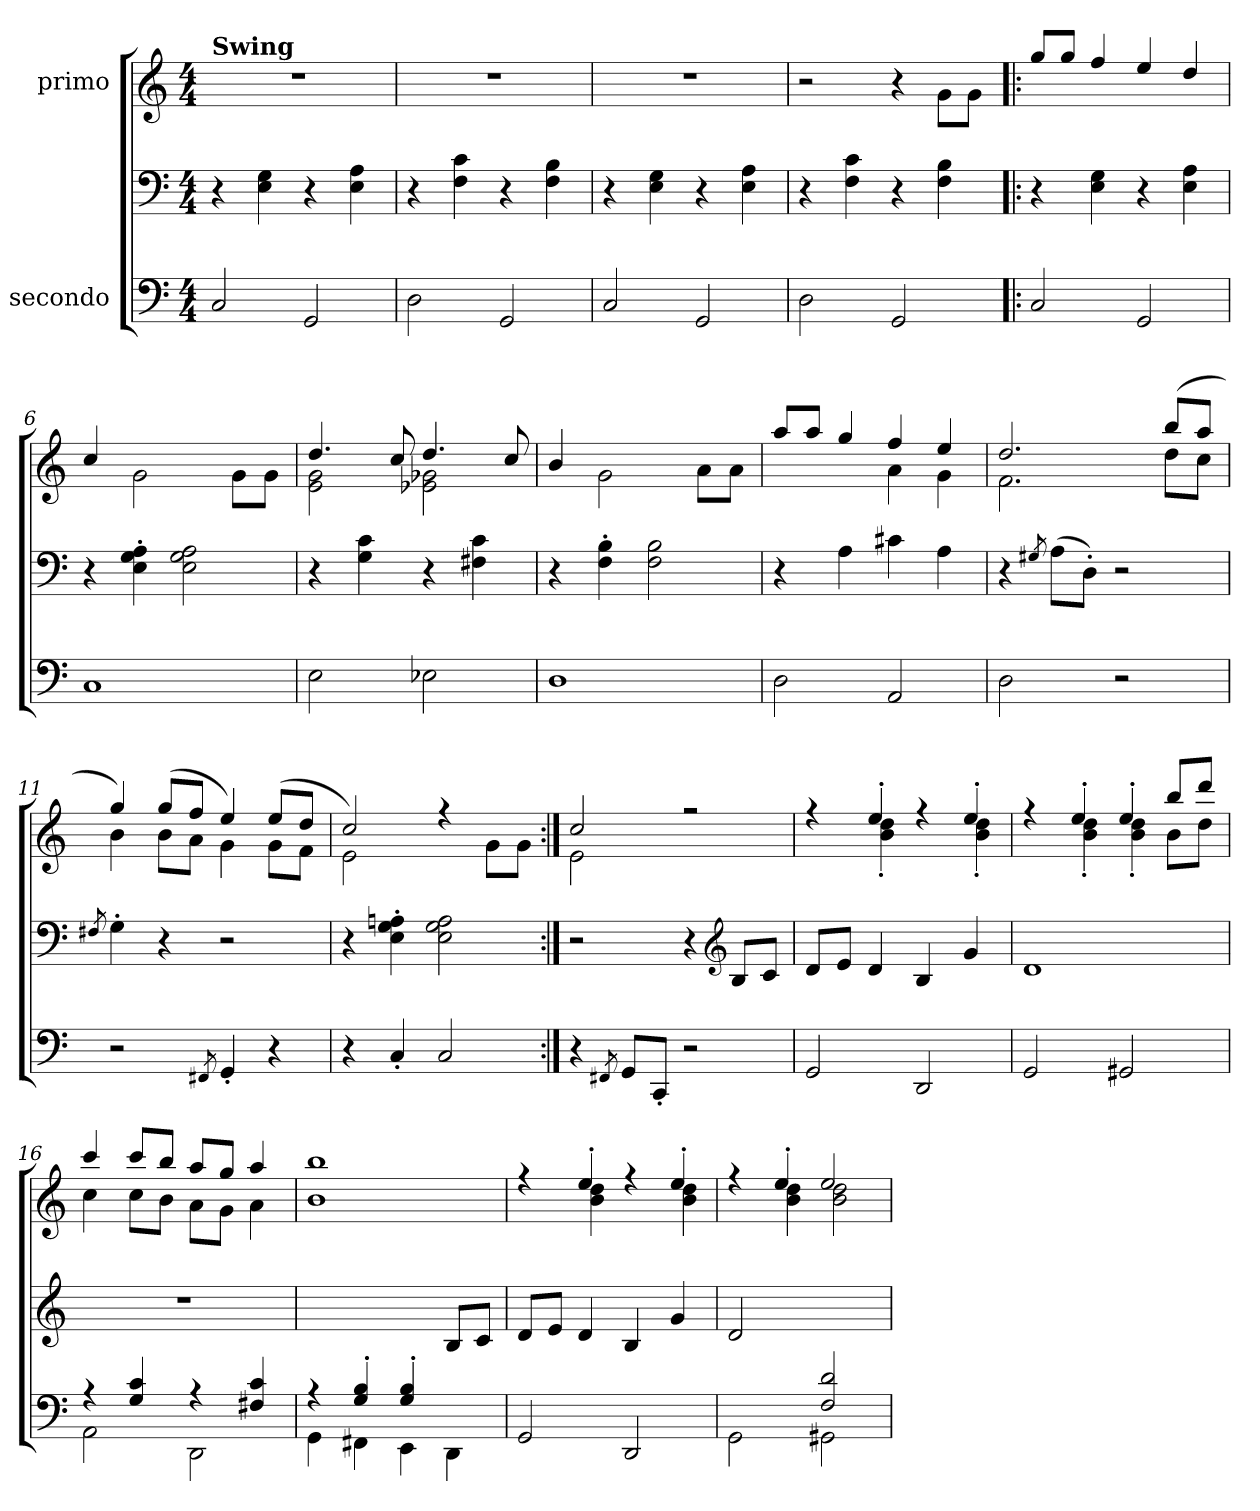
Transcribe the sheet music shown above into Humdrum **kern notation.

**kern	**kern	**kern
*part2	*part2	*part1
*staff3	*staff2	*staff1
*I"secondo	*	*I"primo
*clefF4	*clefF4	*clefG2
*k[]	*k[]	*k[]
*M4/4	*M4/4	*M4/4
=1	=1	=1
!	!	!LO:TX:a:B:t=Swing
2C</	4r	1r
.	4E\ 4G\	.
2GG</	4r	.
.	4E\ 4A\	.
=2	=2	=2
2D\	4r	1r
.	4F\ 4c\	.
2GG/	4r	.
.	4F\ 4B\	.
=3	=3	=3
2C/	4r	1r
.	4E\ 4G\	.
2GG/	4r	.
.	4E\ 4A\	.
=4	=4	=4
2D\	4r	2r
.	4F\ 4c\	.
2GG/	4r	4r
.	4F\ 4B\	8g<\L
.	.	8g\J
=5!|:	=5!|:	=5!|:
2C/	4r	8gg/L
.	.	8gg/J
.	4E\ 4G\	4ff/
2GG/	4r	4ee/
.	4E\ 4A\	4dd/
=6	=6	=6
1C	4r	4cc/
.	4E\' 4G\' 4A\'	2g\
.	2E\ 2G\ 2A\	.
.	.	8g\L
.	.	8g\J
!!LO:LB:g=z
=7	=7	=7
*	*	*^
2E<\	4r	4.dd/	2e\<< 2g\<<
.	4G\ 4c\	.	.
.	.	8cc/	.
2E-X<\	4r	4.dd/	2e-X\<< 2g-X\<<
.	4F#X\ 4c\	.	.
.	.	8cc/	.
*	*	*v	*v
=8	=8	=8
1D<	4r	4b/
.	4F\' 4B\'	2g\
.	2F\ 2B\	.
.	.	8a\L
.	.	8a\J
=9	=9	=9
*	*	*^
2D\	4r	8aa/L	2ryy
.	.	8aa/J	.
.	4A\	4gg/	.
2AA/	4c#X\	4ff/	4a<\
.	4A\	4ee/	4g\
=10	=10	=10	=10
2D\	4r	2.dd/	2.f\
.	8qG#X/	.	.
.	(>8A\L	.	.
.	8D'\J)	.	.
2r	2r	.	.
.	.	(>8bb/L	8dd<\L
.	.	8aa/J	8cc\J
=11	=11	=11	=11
.	8qF#X/	.	.
2r	4G'\	4gg/)	4b\
.	4r	(>8gg/L	8b<\L
.	.	8ff/J	8a\J
8qFF#X/	.	.	.
4GG<'/	2r	4ee/)	4g\
4r	.	(>8ee/L	8g<\L
.	.	8dd/J	8f\J
=12	=12	=12	=12
4r	4r	2cc/)	2e\
4C'/	4E\' 4G\' 4An\'	.	.
2C/	2E\ 2G\ 2A\	2ryy	4rff
.	.	.	8g<\L
.	.	.	8g\J
!!LO:LB:g=z	!!
=13:|!	=13:|!	=13:|!	=13:|!
4r	2r	2cc/	2e\
8qFF#X/	.	.	.
8GG</L	.	.	.
8CC'/J	.	.	.
2r	4r	2ryy	2rff
*	*clefG2	*	*
.	8B/L	.	.
.	8c/J	.	.
=14	=14	=14	=14
2GG</	8d/L	4reyy	4rff
.	8e/J	.	.
.	4d/	4ee'/	4b\' 4dd\'
2DD</	4B/	4reyy	4rff
.	4g/	4ee'/	4b\' 4dd\'
=15	=15	=15	=15
2GG</	1d	4reyy	4rff
.	.	4ee'/	4b\' 4dd\'
2GG#X</	.	4ee'/	4b\' 4dd\'
.	.	8bb/L	8b<\L
.	.	8ddd/J	8dd\J
=16	=16	=16	=16
*^	*	*	*
4r	2AA\	1r	4ccc/	4cc\
4G/ 4c/	.	.	8ccc/L	8cc\L
.	.	.	8bb/J	8b\J
4r	2DD\	.	8aa/L	8a\L
.	.	.	8gg/J	8g\J
4F#X/ 4c/	.	.	4aa/	4a\
=17	=17	=17	=17	=17
4r	4GG<\	2ryy	1bb	1b
4G/' 4B/'	4FF#X<\	.	.	.
4G/' 4B/'	4EE<\	4ryy	.	.
4ryy	4DD<\	8B/L	.	.
.	.	8c/J	.	.
*v	*v	*	*	*
=18	=18	=18	=18
2GG/	8d/L	4reyy	4rff
.	8e/J	.	.
.	4d/	4ee'/	4b\ 4dd\
2DD/	4B/	4reyy	4rff
.	4g/	4ee'/	4b\ 4dd\
!!LO:LB:g=z	!!
=19	=19	=19	=19
*^	*	*	*
2ryy	2GG<\	2d/	4reyy	4rff
.	.	.	4ee'/	4b\ 4dd\
2F/ 2d/	2GG#X<\	2ryy	2ee/	2b\ 2dd\
*v	*v	*	*v	*v
=	=	=
*-	*-	*-
